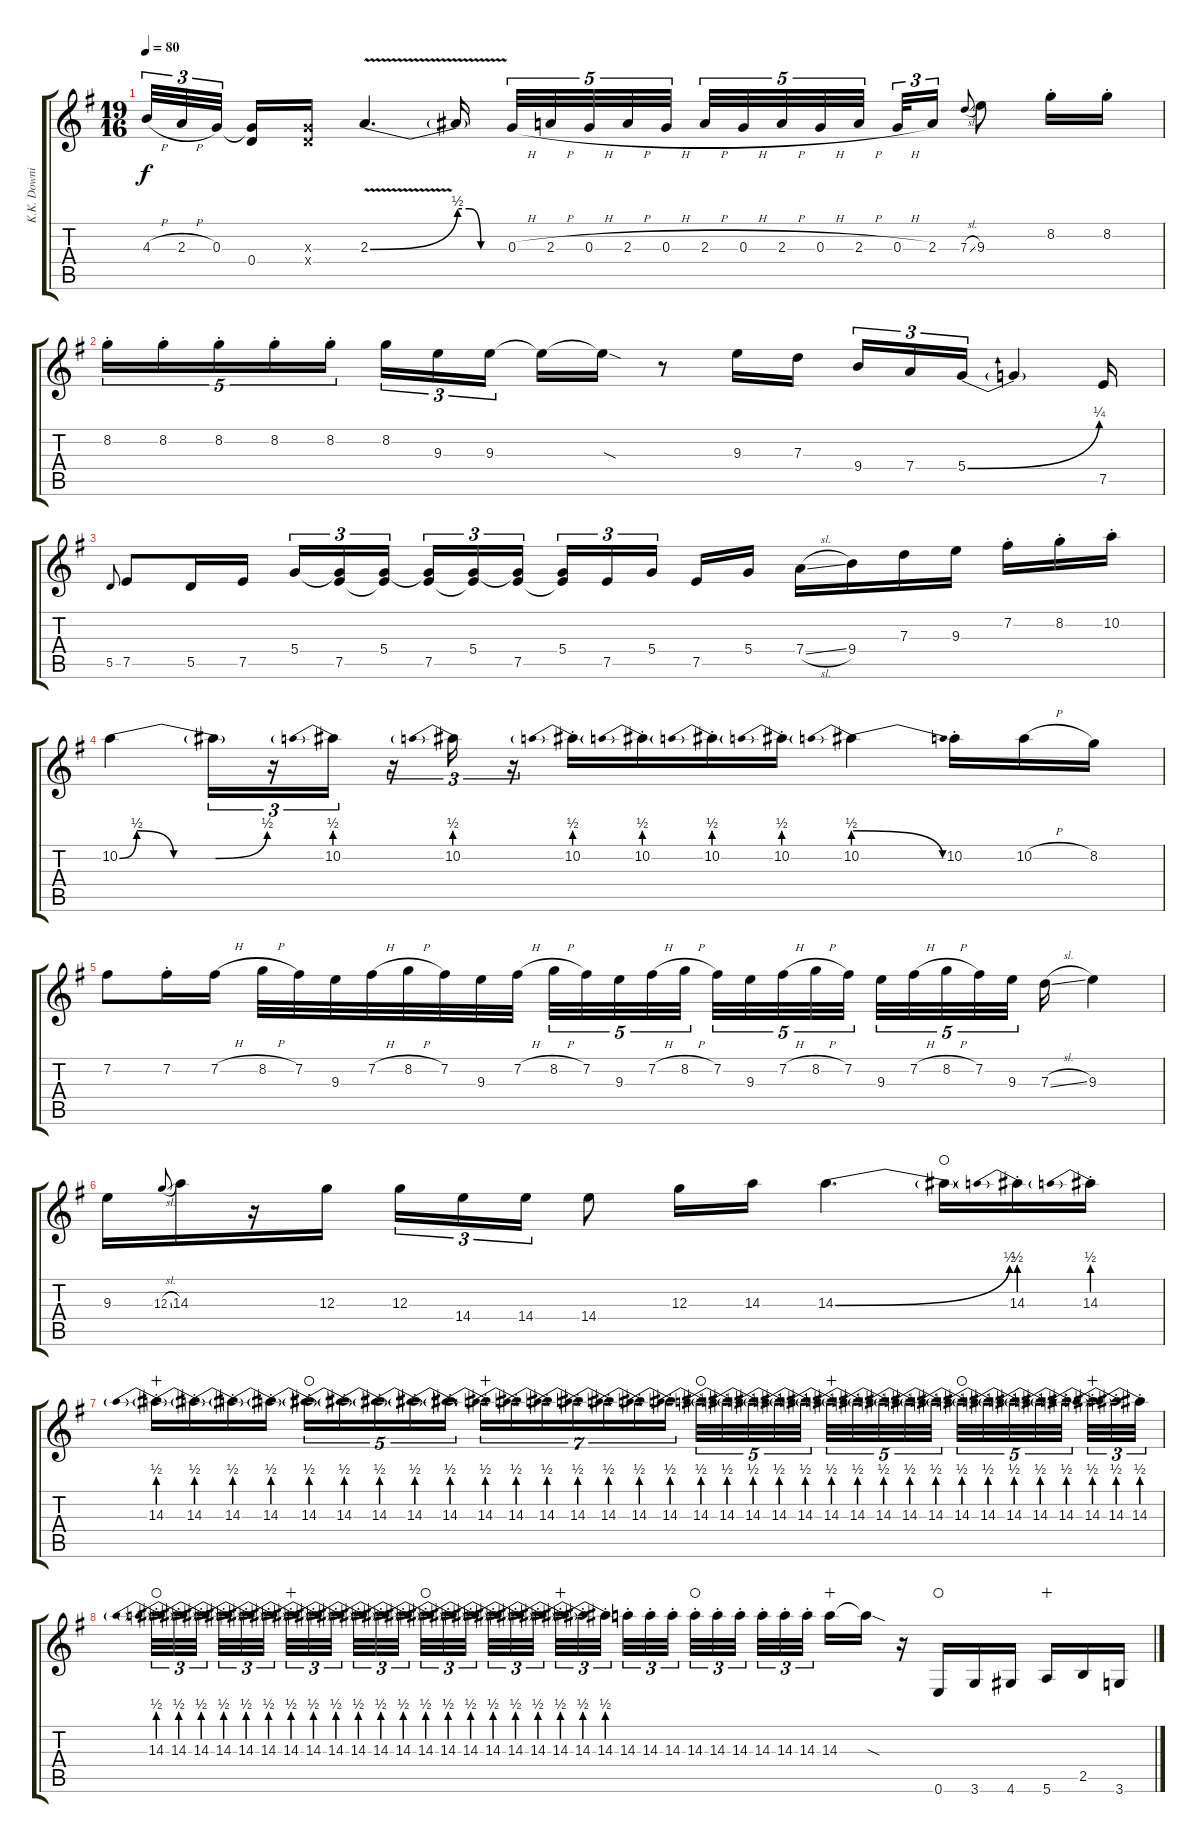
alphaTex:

\track ("K.K. Downing" "K.K. Downi") {instrument distortionguitar}
\staff {score tabs}
\tuning (E4 B3 G3 D3 A2 E2) {hide}
\ts (19 16)
\tempo 80
\clef g2
\ks eminor
4.3{h}.32{tu (3 2) dy f} 2.3{h}.32{tu (3 2)} 0.3.32{tu (3 2)} (0.3{t} 0.4).16 (0.3{x} 0.4{x}).16 2.3{be (bend 0 0 60 2) v}.4{d} 2.3{be (custom 0 2 15 2 30 0 60 0) t}.16 0.3{h}.32{tu (5 4)} 2.3{h}.32{tu (5 4)} 0.3{h}.32{tu (5 4)} 2.3{h}.32{tu (5 4)} 0.3{h}.32{tu (5 4)} 2.3{h}.32{tu (5 4)} 0.3{h}.32{tu (5 4)} 2.3{h}.32{tu (5 4)} 0.3{h}.32{tu (5 4)} 2.3{h}.32{tu (5 4)} 0.3{h}.32{tu (3 2)} 2.3.16{tu (3 2)} 7.3{sl}.8{gr onbeat} 9.3.8 8.2{st}.16 8.2{st}.16 |
8.2{st}.16{tu (5 4)} 8.2{st}.16{tu (5 4)} 8.2{st}.16{tu (5 4)} 8.2{st}.16{tu (5 4)} 8.2{st}.16{tu (5 4)} 8.2.16{tu (3 2)} 9.3.16{tu (3 2)} 9.3.16{tu (3 2)} 9.3{t}.16 9.3{sod t}.16 r.8 9.3.16 7.3.16 9.4.16{tu (3 2)} 7.4.16{tu (3 2)} 5.4{be (bend 0 0 60 1)}.16{tu (3 2)} 5.4{t}.4 7.5.16 |
5.5.8{gr onbeat} 7.5.8 5.5.16 7.5.16 5.4.16{tu (3 2)} (5.4{t} 7.5).16{tu (3 2)} (5.4 7.5{t}).16{tu (3 2)} (5.4{t} 7.5).16{tu (3 2)} (5.4 7.5{t}).16{tu (3 2)} (5.4{t} 7.5).16{tu (3 2)} (5.4 7.5{t}).16{tu (3 2)} 7.5.16{tu (3 2)} 5.4.16{tu (3 2)} 7.5.16 5.4.16 7.4{sl}.16 9.4.16 7.3.16 9.3.16 7.2{st}.16 8.2{st}.16 10.2{st}.16 |
10.2{be (custom 0 0 7 2 22 0 39 0 60 2)}.4 10.2{t}.16{tu (3 2)} r.16{tu (3 2)} 10.2{be (prebend 0 2 60 2)}.16{tu (3 2)} r.16{tu (3 2)} 10.2{be (prebend 0 2 60 2)}.16{tu (3 2)} r.16{tu (3 2)} 10.2{be (prebend 0 2 60 2) st}.16 10.2{be (prebend 0 2 60 2) st}.16 10.2{be (prebend 0 2 60 2) st}.16 10.2{be (prebend 0 2 60 2) st}.16 10.2{be (prebendrelease 0 2 60 0)}.4 10.2{st}.16 10.2{h}.16 8.2.16 |
7.2.8 7.2{st}.16 7.2{h}.16 8.2{h}.32 7.2.32 9.3.32 7.2{h}.32 8.2{h}.32 7.2.32 9.3.32 7.2{h}.32 8.2{h}.32{tu (5 4)} 7.2.32{tu (5 4)} 9.3.32{tu (5 4)} 7.2{h}.32{tu (5 4)} 8.2{h}.32{tu (5 4)} 7.2.32{tu (5 4)} 9.3.32{tu (5 4)} 7.2{h}.32{tu (5 4)} 8.2{h}.32{tu (5 4)} 7.2.32{tu (5 4)} 9.3.32{tu (5 4)} 7.2{h}.32{tu (5 4)} 8.2{h}.32{tu (5 4)} 7.2.32{tu (5 4)} 9.3.32{tu (5 4)} 7.3{sl}.16 9.3.4 |
9.3.16 12.3{sl}.8{gr onbeat} 14.3.16 r.16 12.3.16 12.3.16{tu (3 2)} 14.4.16{tu (3 2)} 14.4.16{tu (3 2)} 14.4.8 12.3.16 14.3.16 14.3{be (bend 0 0 60 2)}.4{d} 14.3{t}.16{waho} 14.3{be (prebend 0 2 60 2) st}.16 14.3{be (prebend 0 2 60 2) st}.16 |
14.3{be (prebend 0 2 60 2) st}.16{wahc} 14.3{be (prebend 0 2 60 2) st}.16 14.3{be (prebend 0 2 60 2) st}.16 14.3{be (prebend 0 2 60 2) st}.16 14.3{be (prebend 0 2 60 2) st}.16{tu (5 4) waho} 14.3{be (prebend 0 2 60 2) st}.16{tu (5 4)} 14.3{be (prebend 0 2 60 2) st}.16{tu (5 4)} 14.3{be (prebend 0 2 60 2) st}.16{tu (5 4)} 14.3{be (prebend 0 2 60 2) st}.16{tu (5 4)} 14.3{be (prebend 0 2 60 2) st}.16{tu (7 4) wahc} 14.3{be (prebend 0 2 60 2) st}.16{tu (7 4)} 14.3{be (prebend 0 2 60 2) st}.16{tu (7 4)} 14.3{be (prebend 0 2 60 2) st}.16{tu (7 4)} 14.3{be (prebend 0 2 60 2) st}.16{tu (7 4)} 14.3{be (prebend 0 2 60 2) st}.16{tu (7 4)} 14.3{be (prebend 0 2 60 2) st}.16{tu (7 4)} 14.3{be (prebend 0 2 60 2) st}.32{tu (5 4) waho} 14.3{be (prebend 0 2 60 2) st}.32{tu (5 4)} 14.3{be (prebend 0 2 60 2) st}.32{tu (5 4)} 14.3{be (prebend 0 2 60 2) st}.32{tu (5 4)} 14.3{be (prebend 0 2 60 2) st}.32{tu (5 4)} 14.3{be (prebend 0 2 60 2) st}.32{tu (5 4) wahc} 14.3{be (prebend 0 2 60 2) st}.32{tu (5 4)} 14.3{be (prebend 0 2 60 2) st}.32{tu (5 4)} 14.3{be (prebend 0 2 60 2) st}.32{tu (5 4)} 14.3{be (prebend 0 2 60 2) st}.32{tu (5 4)} 14.3{be (prebend 0 2 60 2) st}.32{tu (5 4) waho} 14.3{be (prebend 0 2 60 2) st}.32{tu (5 4)} 14.3{be (prebend 0 2 60 2) st}.32{tu (5 4)} 14.3{be (prebend 0 2 60 2) st}.32{tu (5 4)} 14.3{be (prebend 0 2 60 2) st}.32{tu (5 4)} 14.3{be (prebend 0 2 60 2) st}.32{tu (3 2) wahc} 14.3{be (prebend 0 2 60 2) st}.32{tu (3 2)} 14.3{be (prebend 0 2 60 2) st}.32{tu (3 2)} |
14.3{be (prebend 0 2 60 2) st}.32{tu (3 2) waho} 14.3{be (prebend 0 2 60 2) st}.32{tu (3 2)} 14.3{be (prebend 0 2 60 2) st}.32{tu (3 2)} 14.3{be (prebend 0 2 60 2) st}.32{tu (3 2)} 14.3{be (prebend 0 2 60 2) st}.32{tu (3 2)} 14.3{be (prebend 0 2 60 2) st}.32{tu (3 2)} 14.3{be (prebend 0 2 60 2) st}.32{tu (3 2) wahc} 14.3{be (prebend 0 2 60 2) st}.32{tu (3 2)} 14.3{be (prebend 0 2 60 2) st}.32{tu (3 2)} 14.3{be (prebend 0 2 60 2) st}.32{tu (3 2)} 14.3{be (prebend 0 2 60 2) st}.32{tu (3 2)} 14.3{be (prebend 0 2 60 2) st}.32{tu (3 2)} 14.3{be (prebend 0 2 60 2) st}.32{tu (3 2) waho} 14.3{be (prebend 0 2 60 2) st}.32{tu (3 2)} 14.3{be (prebend 0 2 60 2) st}.32{tu (3 2)} 14.3{be (prebend 0 2 60 2) st}.32{tu (3 2)} 14.3{be (prebend 0 2 60 2) st}.32{tu (3 2)} 14.3{be (prebend 0 2 60 2) st}.32{tu (3 2)} 14.3{be (prebend 0 2 60 2) st}.32{tu (3 2) wahc} 14.3{be (prebend 0 2 60 2) st}.32{tu (3 2)} 14.3{be (prebend 0 2 60 2) st}.32{tu (3 2)} 14.3{st}.32{tu (3 2)} 14.3{st}.32{tu (3 2)} 14.3{st}.32{tu (3 2)} 14.3{st}.32{tu (3 2) waho} 14.3{st}.32{tu (3 2)} 14.3{st}.32{tu (3 2)} 14.3{st}.32{tu (3 2)} 14.3{st}.32{tu (3 2)} 14.3{st}.32{tu (3 2)} 14.3.16{wahc} 14.3{sod t}.16 r.16 0.6.16{waho} 3.6.16 4.6.16 5.6.16{wahc} 2.5.16 3.6.16
